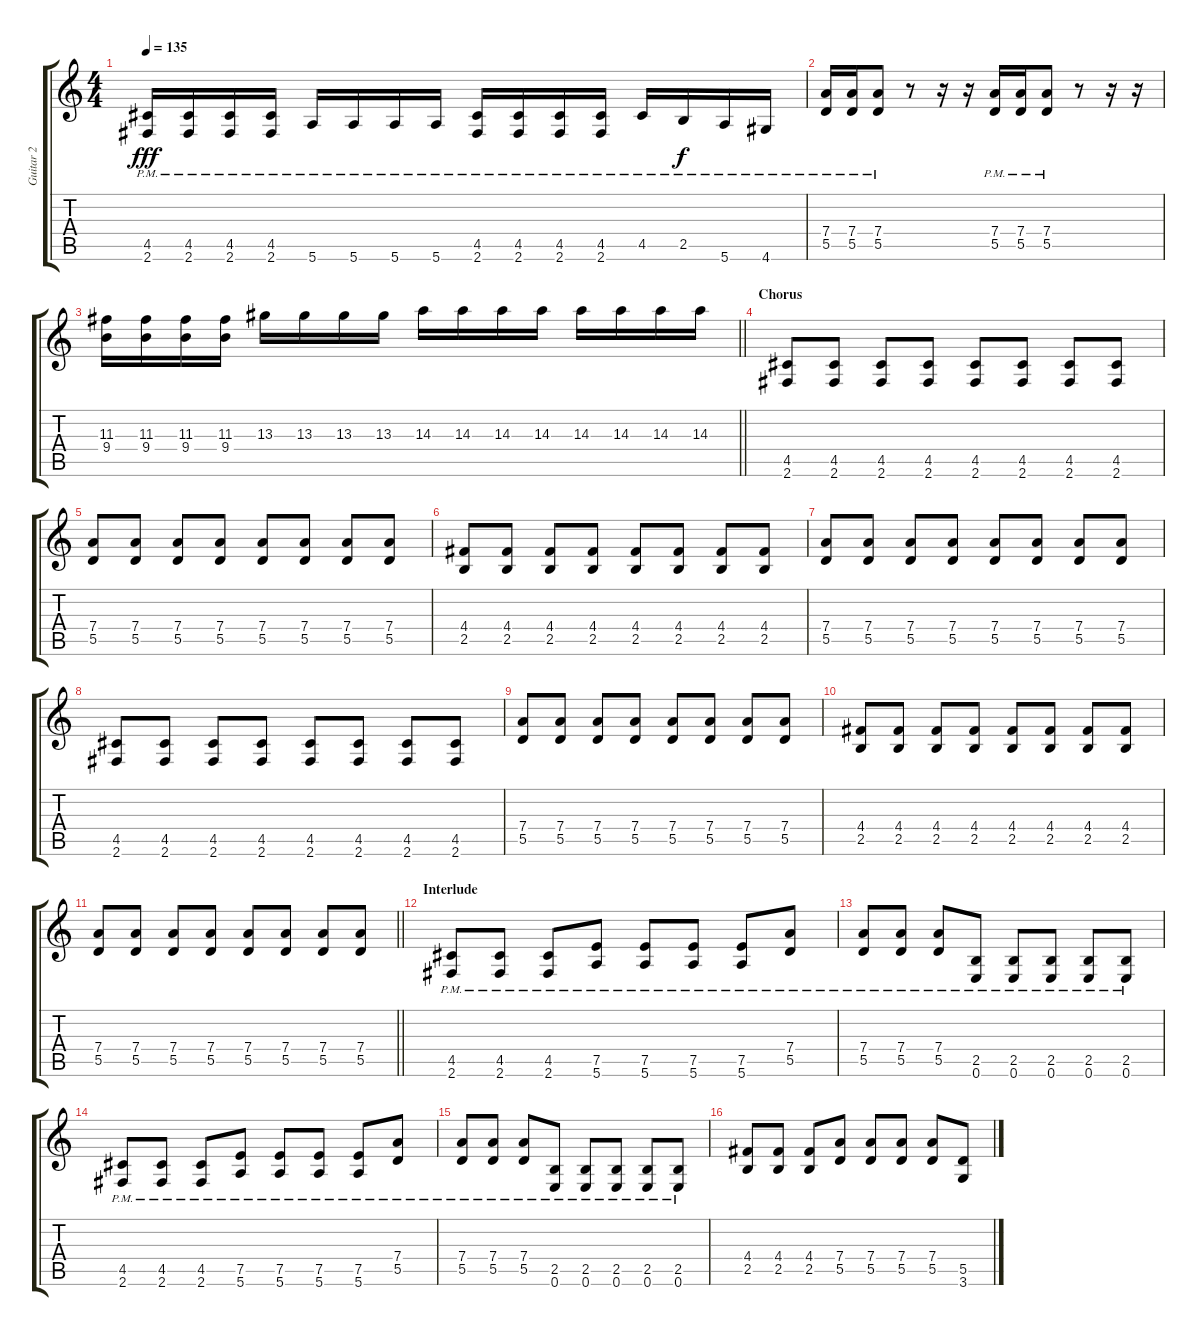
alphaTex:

\track ("Guitar 2" "Guitar 2") {instrument overdrivenguitar}
\staff {score tabs}
\tuning (E4 B3 G3 D3 A2 E2) {hide}
\ts (4 4)
\tempo 135
\clef g2
\ks c
(4.5{pm} 2.6{pm}).16{dy fff} (4.5{pm} 2.6{pm}).16 (4.5{pm} 2.6{pm}).16 (4.5{pm} 2.6{pm}).16 5.6{pm}.16 5.6{pm}.16 5.6{pm}.16 5.6{pm}.16 (4.5{pm} 2.6{pm}).16 (4.5{pm} 2.6{pm}).16 (4.5{pm} 2.6{pm}).16 (4.5{pm} 2.6{pm}).16 4.5{pm}.16 2.5{pm}.16{dy f} 5.6{pm}.16 4.6{pm}.16 |
(7.4{pm} 5.5{pm}).16 (7.4{pm} 5.5{pm}).16 (7.4{pm} 5.5{pm}).8 r.8 r.16 r.16 (7.4{pm} 5.5{pm}).16 (7.4{pm} 5.5{pm}).16 (7.4{pm} 5.5{pm}).8 r.8 r.16 r.16 |
\barLineRight lightlight
(11.3 9.4).16 (11.3 9.4).16 (11.3 9.4).16 (11.3 9.4).16 13.3.16 13.3.16 13.3.16 13.3.16 14.3.16 14.3.16 14.3.16 14.3.16 14.3.16 14.3.16 14.3.16 14.3.16 |
\section ("" "Chorus")
(4.5 2.6).8 (4.5 2.6).8 (4.5 2.6).8 (4.5 2.6).8 (4.5 2.6).8 (4.5 2.6).8 (4.5 2.6).8 (4.5 2.6).8 |
(7.4 5.5).8 (7.4 5.5).8 (7.4 5.5).8 (7.4 5.5).8 (7.4 5.5).8 (7.4 5.5).8 (7.4 5.5).8 (7.4 5.5).8 |
(4.4 2.5).8 (4.4 2.5).8 (4.4 2.5).8 (4.4 2.5).8 (4.4 2.5).8 (4.4 2.5).8 (4.4 2.5).8 (4.4 2.5).8 |
(7.4 5.5).8 (7.4 5.5).8 (7.4 5.5).8 (7.4 5.5).8 (7.4 5.5).8 (7.4 5.5).8 (7.4 5.5).8 (7.4 5.5).8 |
(4.5 2.6).8 (4.5 2.6).8 (4.5 2.6).8 (4.5 2.6).8 (4.5 2.6).8 (4.5 2.6).8 (4.5 2.6).8 (4.5 2.6).8 |
(7.4 5.5).8 (7.4 5.5).8 (7.4 5.5).8 (7.4 5.5).8 (7.4 5.5).8 (7.4 5.5).8 (7.4 5.5).8 (7.4 5.5).8 |
(4.4 2.5).8 (4.4 2.5).8 (4.4 2.5).8 (4.4 2.5).8 (4.4 2.5).8 (4.4 2.5).8 (4.4 2.5).8 (4.4 2.5).8 |
\barLineRight lightlight
(7.4 5.5).8 (7.4 5.5).8 (7.4 5.5).8 (7.4 5.5).8 (7.4 5.5).8 (7.4 5.5).8 (7.4 5.5).8 (7.4 5.5).8 |
\section ("" "Interlude")
(4.5{pm} 2.6{pm}).8 (4.5{pm} 2.6{pm}).8 (4.5{pm} 2.6{pm}).8 (7.5{pm} 5.6{pm}).8 (7.5{pm} 5.6{pm}).8 (7.5{pm} 5.6{pm}).8 (7.5{pm} 5.6{pm}).8 (7.4{pm} 5.5{pm}).8 |
(7.4{pm} 5.5{pm}).8 (7.4{pm} 5.5{pm}).8 (7.4{pm} 5.5{pm}).8 (2.5{pm} 0.6{pm}).8 (2.5{pm} 0.6{pm}).8 (2.5{pm} 0.6{pm}).8 (2.5{pm} 0.6{pm}).8 (2.5{pm} 0.6{pm}).8 |
(4.5{pm} 2.6{pm}).8 (4.5{pm} 2.6{pm}).8 (4.5{pm} 2.6{pm}).8 (7.5{pm} 5.6{pm}).8 (7.5{pm} 5.6{pm}).8 (7.5{pm} 5.6{pm}).8 (7.5{pm} 5.6{pm}).8 (7.4{pm} 5.5{pm}).8 |
(7.4{pm} 5.5{pm}).8 (7.4{pm} 5.5{pm}).8 (7.4{pm} 5.5{pm}).8 (2.5{pm} 0.6{pm}).8 (2.5{pm} 0.6{pm}).8 (2.5{pm} 0.6{pm}).8 (2.5{pm} 0.6{pm}).8 (2.5{pm} 0.6{pm}).8 |
(4.4 2.5).8 (4.4 2.5).8 (4.4 2.5).8 (7.4 5.5).8 (7.4 5.5).8 (7.4 5.5).8 (7.4 5.5).8 (5.5 3.6).8
